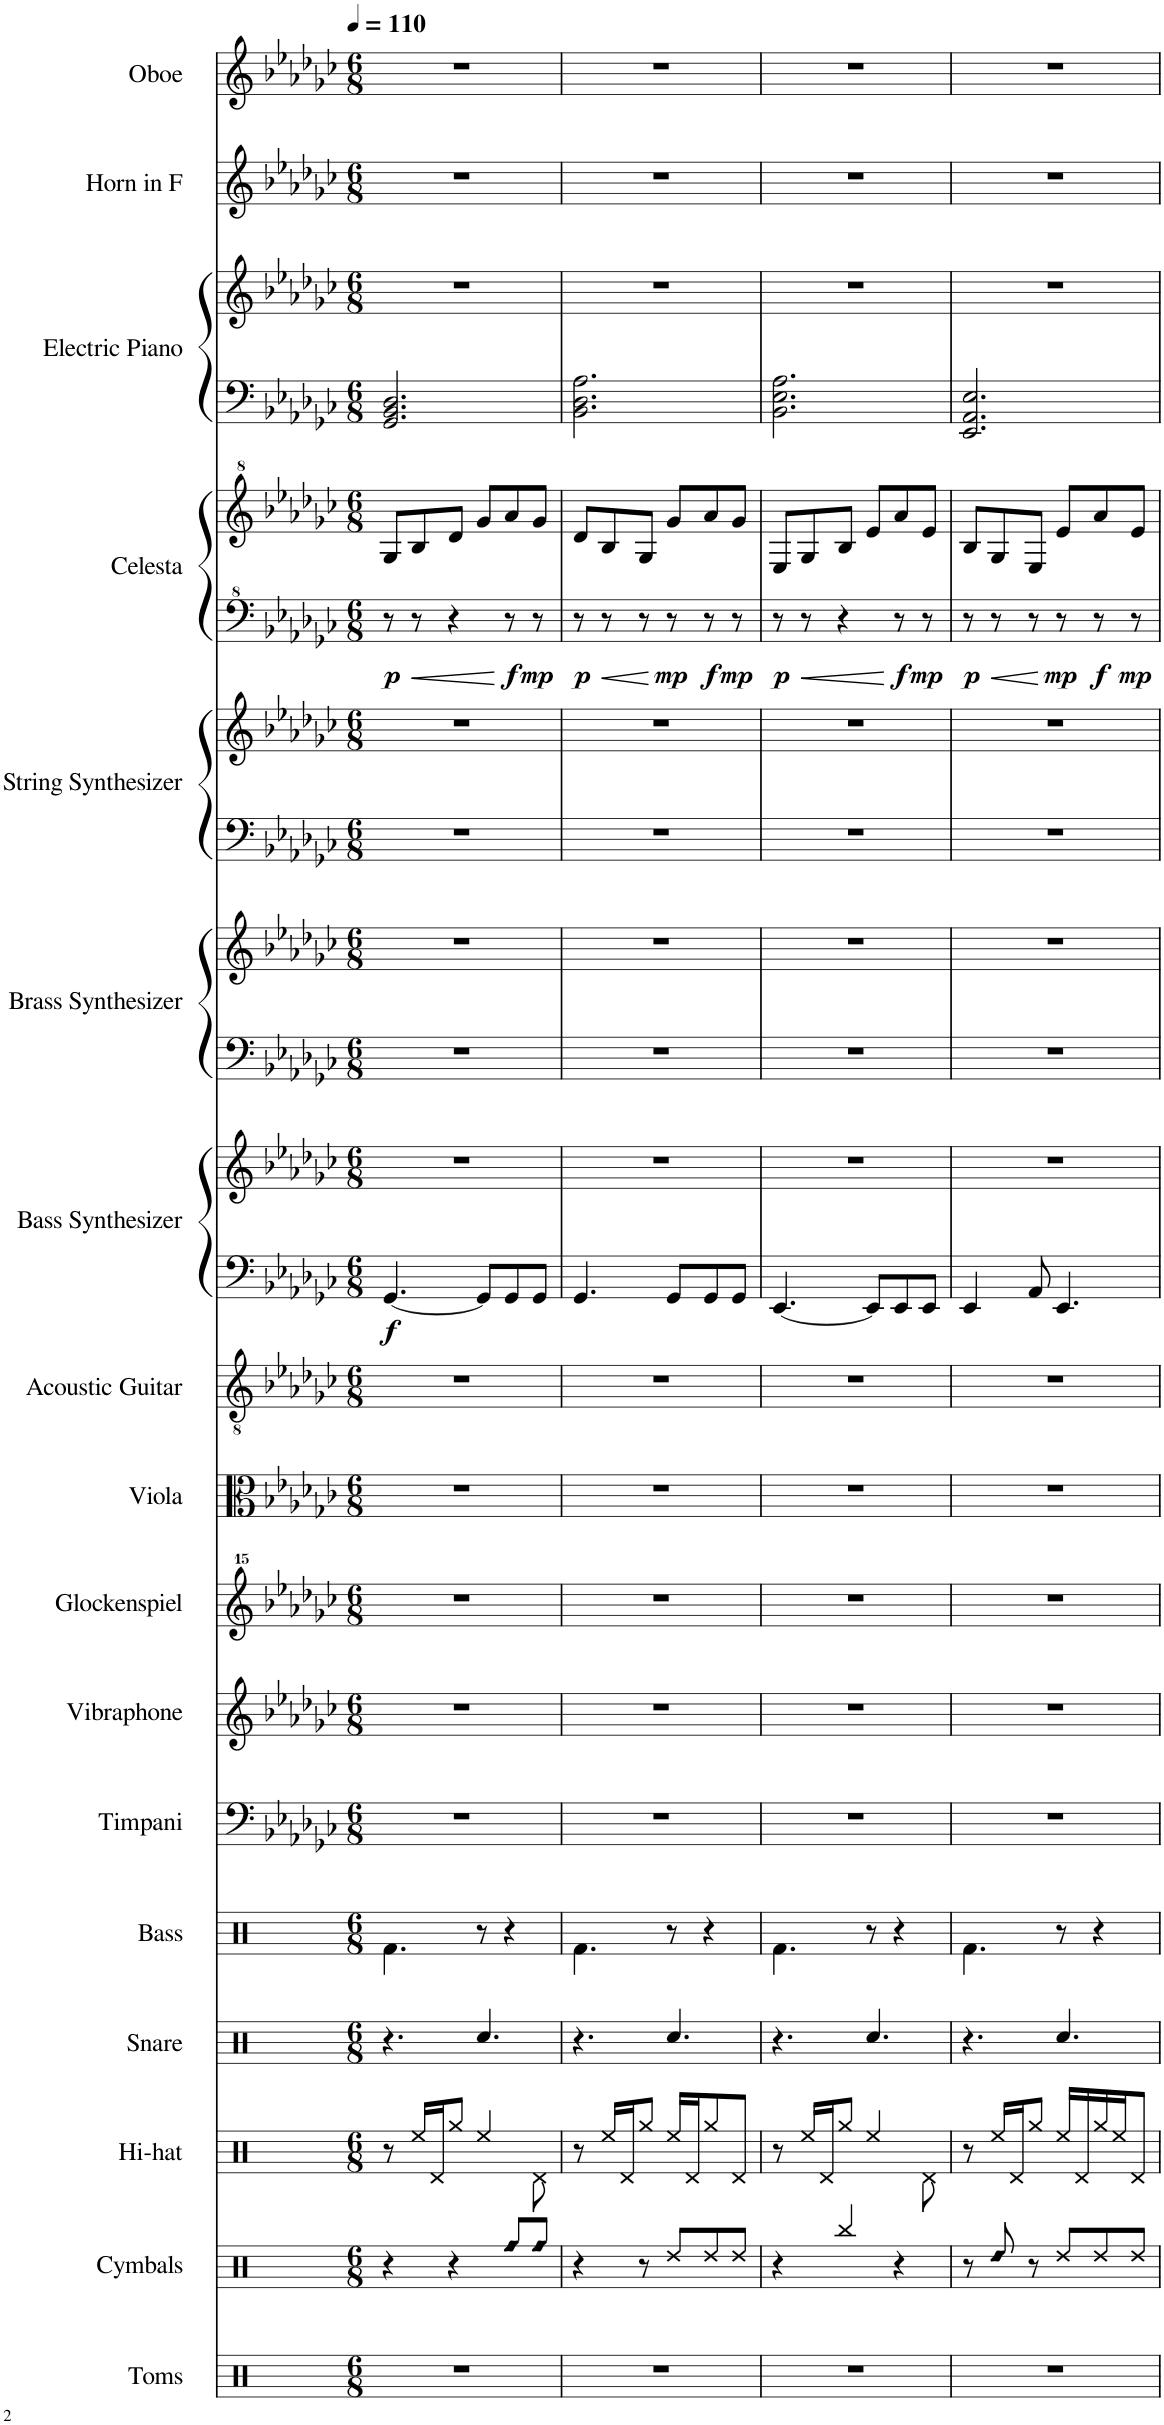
**kern	**kern	**kern	**kern	**kern	**kern	**kern	**kern	**kern	**kern	**kern	**kern	**dynam	**kern	**kern	**kern	**kern	**kern	**kern	**dynam	**kern	**kern	**kern	**kern
*part17	*part16	*part15	*part14	*part13	*part12	*part11	*part10	*part9	*part8	*part7	*part7	*part7	*part6	*part6	*part5	*part5	*part4	*part4	*part4	*part3	*part3	*part2	*part1
*staff22	*staff21	*staff20	*staff19	*staff18	*staff17	*staff16	*staff15	*staff14	*staff13	*staff12	*staff11	*staff11/12	*staff10	*staff9	*staff8	*staff7	*staff6	*staff5	*staff5/6	*staff4	*staff3	*staff2	*staff1
*I"Toms	*I"Cymbals	*I"Hi-hat	*I"Snare	*I"Bass	*I"Timpani	*I"Vibraphone	*I"Glockenspiel	*I"Viola	*I"Acoustic Guitar	*I"Bass Synthesizer	*	*	*I"Brass Synthesizer	*	*I"String Synthesizer	*	*I"Celesta	*	*	*I"Electric Piano	*	*I"Horn in F	*I"Oboe
*I'Toms	*I'Cymbals	*I'Hi-hat	*I'Snare	*I'Bass	*I'Timp.	*I'Vib.	*I'Glock.	*I'Vla.	*I'Guit.	*I'Bass	*	*	*I'Brass	*	*I'Strings	*	*I'Cel.	*	*	*I'El. Pno.	*	*	*I'Ob.
*clefX	*clefX	*clefX	*clefX	*clefX	*clefF4	*clefG2	*clefG^^2	*clefC3	*clefGv2	*clefF4	*clefG2	*	*clefF4	*clefG2	*clefF4	*clefG2	*clefF^4	*clefG^2	*	*clefF4	*clefG2	*clefG2	*clefG2
*	*	*	*	*	*	*	*	*	*	*	*	*	*	*	*	*	*	*	*	*	*	*ITrd4c7	*
*k[]	*k[]	*k[]	*k[]	*k[]	*k[b-e-a-d-g-c-]	*k[b-e-a-d-g-c-]	*k[b-e-a-d-g-c-]	*k[b-e-a-d-g-c-]	*k[b-e-a-d-g-c-]	*k[b-e-a-d-g-c-]	*k[b-e-a-d-g-c-]	*	*k[b-e-a-d-g-c-]	*k[b-e-a-d-g-c-]	*k[b-e-a-d-g-c-]	*k[b-e-a-d-g-c-]	*k[b-e-a-d-g-c-]	*k[b-e-a-d-g-c-]	*	*k[b-e-a-d-g-c-]	*k[b-e-a-d-g-c-]	*k[b-e-a-d-g-c-]	*k[b-e-a-d-g-c-]
*M6/8	*M6/8	*M6/8	*M6/8	*M6/8	*M6/8	*M6/8	*M6/8	*M6/8	*M6/8	*M6/8	*M6/8	*	*M6/8	*M6/8	*M6/8	*M6/8	*M6/8	*M6/8	*	*M6/8	*M6/8	*M6/8	*M6/8
*MM110	*MM110	*MM110	*MM110	*MM110	*MM110	*MM110	*MM110	*MM110	*MM110	*MM110	*MM110	*	*MM110	*MM110	*MM110	*MM110	*MM110	*MM110	*	*MM110	*MM110	*MM110	*MM110
=1	=1	=1	=1	=1	=1	=1	=1	=1	=1	=1	=1	=1	=1	=1	=1	=1	=1	=1	=1	=1	=1	=1	=1
!	!	!	!	!	!	!	!	!	!	!	!	!LO:DY:b=2	!	!	!	!	!	!	!LO:DY:b=2	!	!	!	!
2.r	4r	8r	4.r	4.Rf\	2.r	2.r	2.r	2.r	2.r	[4.GG-/	2.r	f	2.r	2.r	2.r	2.r	8r	8g-/L	p	2.GG-/ 2.BB-/ 2.D-/	2.r	2.r	2.r
.	.	16Ree/LL	.	.	.	.	.	.	.	.	.	.	.	.	.	.	8r	8b-/	.	.	.	.	.
.	.	16Rd/J	.	.	.	.	.	.	.	.	.	.	.	.	.	.	.	.	.	.	.	.	.
.	4r	8Rgg/J	.	.	.	.	.	.	.	.	.	.	.	.	.	.	4r	8dd-/J	.	.	.	.	.
.	.	4Ree/	4.Rcc/	8r	.	.	.	.	.	8GG-/L]	.	.	.	.	.	.	.	8gg-/L	.	.	.	.	.
!	!LO:N:head=diamond	!	!	!	!	!	!	!	!	!	!	!	!	!	!	!	!	!	!LO:DY:b=2	!	!	!	!
.	8Rff/L	.	.	4r	.	.	.	.	.	8GG-/	.	.	.	.	.	.	8r	8aa-/	f	.	.	.	.
!	!LO:N:head=diamond	!	!	!	!	!	!	!	!	!	!	!	!	!	!	!	!	!	!LO:DY:b=2	!	!	!	!
.	8Rff/J	8Rd\	.	.	.	.	.	.	.	8GG-/J	.	.	.	.	.	.	8r	8gg-/J	mp	.	.	.	.
=2	=2	=2	=2	=2	=2	=2	=2	=2	=2	=2	=2	=2	=2	=2	=2	=2	=2	=2	=2	=2	=2	=2	=2
!	!	!	!	!	!	!	!	!	!	!	!	!	!	!	!	!	!	!	!LO:DY:b=2	!	!	!	!
2.r	4r	8r	4.r	4.Rf\	2.r	2.r	2.r	2.r	2.r	4.GG-/	2.r	.	2.r	2.r	2.r	2.r	8r	8dd-/L	p	2.BB-\ 2.D-\ 2.A-\	2.r	2.r	2.r
.	.	16Ree/LL	.	.	.	.	.	.	.	.	.	.	.	.	.	.	8r	8b-/	.	.	.	.	.
.	.	16Rd/J	.	.	.	.	.	.	.	.	.	.	.	.	.	.	.	.	.	.	.	.	.
.	8r	8Rgg/J	.	.	.	.	.	.	.	.	.	.	.	.	.	.	8r	8g-/J	.	.	.	.	.
!	!	!	!	!	!	!	!	!	!	!	!	!	!	!	!	!	!	!	!LO:DY:b=2	!	!	!	!
.	8Rdd/L	16Ree/LL	4.Rcc/	8r	.	.	.	.	.	8GG-/L	.	.	.	.	.	.	8r	8gg-/L	mp	.	.	.	.
.	.	16Rd/J	.	.	.	.	.	.	.	.	.	.	.	.	.	.	.	.	.	.	.	.	.
!	!	!	!	!	!	!	!	!	!	!	!	!	!	!	!	!	!	!	!LO:DY:b=2	!	!	!	!
.	8Rdd/	8Rgg/	.	4r	.	.	.	.	.	8GG-/	.	.	.	.	.	.	8r	8aa-/	f	.	.	.	.
!	!	!	!	!	!	!	!	!	!	!	!	!	!	!	!	!	!	!	!LO:DY:b=2	!	!	!	!
.	8Rdd/J	8Rd/J	.	.	.	.	.	.	.	8GG-/J	.	.	.	.	.	.	8r	8gg-/J	mp	.	.	.	.
=3	=3	=3	=3	=3	=3	=3	=3	=3	=3	=3	=3	=3	=3	=3	=3	=3	=3	=3	=3	=3	=3	=3	=3
!	!	!	!	!	!	!	!	!	!	!	!	!	!	!	!	!	!	!	!LO:DY:b=2	!	!	!	!
2.r	4r	8r	4.r	4.Rf\	2.r	2.r	2.r	2.r	2.r	[4.EE-/	2.r	.	2.r	2.r	2.r	2.r	8r	8e-/L	p	2.BB-\ 2.E-\ 2.A-\	2.r	2.r	2.r
.	.	16Ree/LL	.	.	.	.	.	.	.	.	.	.	.	.	.	.	8r	8g-/	.	.	.	.	.
.	.	16Rd/J	.	.	.	.	.	.	.	.	.	.	.	.	.	.	.	.	.	.	.	.	.
.	4Rbb/	8Rgg/J	.	.	.	.	.	.	.	.	.	.	.	.	.	.	4r	8b-/J	.	.	.	.	.
.	.	4Ree/	4.Rcc/	8r	.	.	.	.	.	8EE-/L]	.	.	.	.	.	.	.	8ee-/L	.	.	.	.	.
!	!	!	!	!	!	!	!	!	!	!	!	!	!	!	!	!	!	!	!LO:DY:b=2	!	!	!	!
.	4r	.	.	4r	.	.	.	.	.	8EE-/	.	.	.	.	.	.	8r	8aa-/	f	.	.	.	.
!	!	!	!	!	!	!	!	!	!	!	!	!	!	!	!	!	!	!	!LO:DY:b=2	!	!	!	!
.	.	8Rd\	.	.	.	.	.	.	.	8EE-/J	.	.	.	.	.	.	8r	8ee-/J	mp	.	.	.	.
=4	=4	=4	=4	=4	=4	=4	=4	=4	=4	=4	=4	=4	=4	=4	=4	=4	=4	=4	=4	=4	=4	=4	=4
!	!	!	!	!	!	!	!	!	!	!	!	!	!	!	!	!	!	!	!LO:DY:b=2	!	!	!	!
2.r	8r	8r	4.r	4.Rf\	2.r	2.r	2.r	2.r	2.r	4EE-/	2.r	.	2.r	2.r	2.r	2.r	8r	8b-/L	p	2.EE-/ 2.AA-/ 2.E-/	2.r	2.r	2.r
!	!LO:N:head=diamond	!	!	!	!	!	!	!	!	!	!	!	!	!	!	!	!	!	!	!	!	!	!
.	8Rdd/	16Ree/LL	.	.	.	.	.	.	.	.	.	.	.	.	.	.	8r	8g-/	.	.	.	.	.
.	.	16Rd/J	.	.	.	.	.	.	.	.	.	.	.	.	.	.	.	.	.	.	.	.	.
.	8r	8Rgg/J	.	.	.	.	.	.	.	8AA-/	.	.	.	.	.	.	8r	8e-/J	.	.	.	.	.
!	!	!	!	!	!	!	!	!	!	!	!	!	!	!	!	!	!	!	!LO:DY:b=2	!	!	!	!
.	8Rdd/L	16Ree/LL	4.Rcc/	8r	.	.	.	.	.	4.EE-/	.	.	.	.	.	.	8r	8ee-/L	mp	.	.	.	.
.	.	16Rd/	.	.	.	.	.	.	.	.	.	.	.	.	.	.	.	.	.	.	.	.	.
!	!	!	!	!	!	!	!	!	!	!	!	!	!	!	!	!	!	!	!LO:DY:b=2	!	!	!	!
.	8Rdd/	16Rgg/	.	4r	.	.	.	.	.	.	.	.	.	.	.	.	8r	8aa-/	f	.	.	.	.
.	.	16Ree/J	.	.	.	.	.	.	.	.	.	.	.	.	.	.	.	.	.	.	.	.	.
!	!	!	!	!	!	!	!	!	!	!	!	!	!	!	!	!	!	!	!LO:DY:b=2	!	!	!	!
.	8Rdd/J	8Rd/J	.	.	.	.	.	.	.	.	.	.	.	.	.	.	8r	8ee-/J	mp	.	.	.	.
=	=	=	=	=	=	=	=	=	=	=	=	=	=	=	=	=	=	=	=	=	=	=	=
*-	*-	*-	*-	*-	*-	*-	*-	*-	*-	*-	*-	*-	*-	*-	*-	*-	*-	*-	*-	*-	*-	*-	*-
